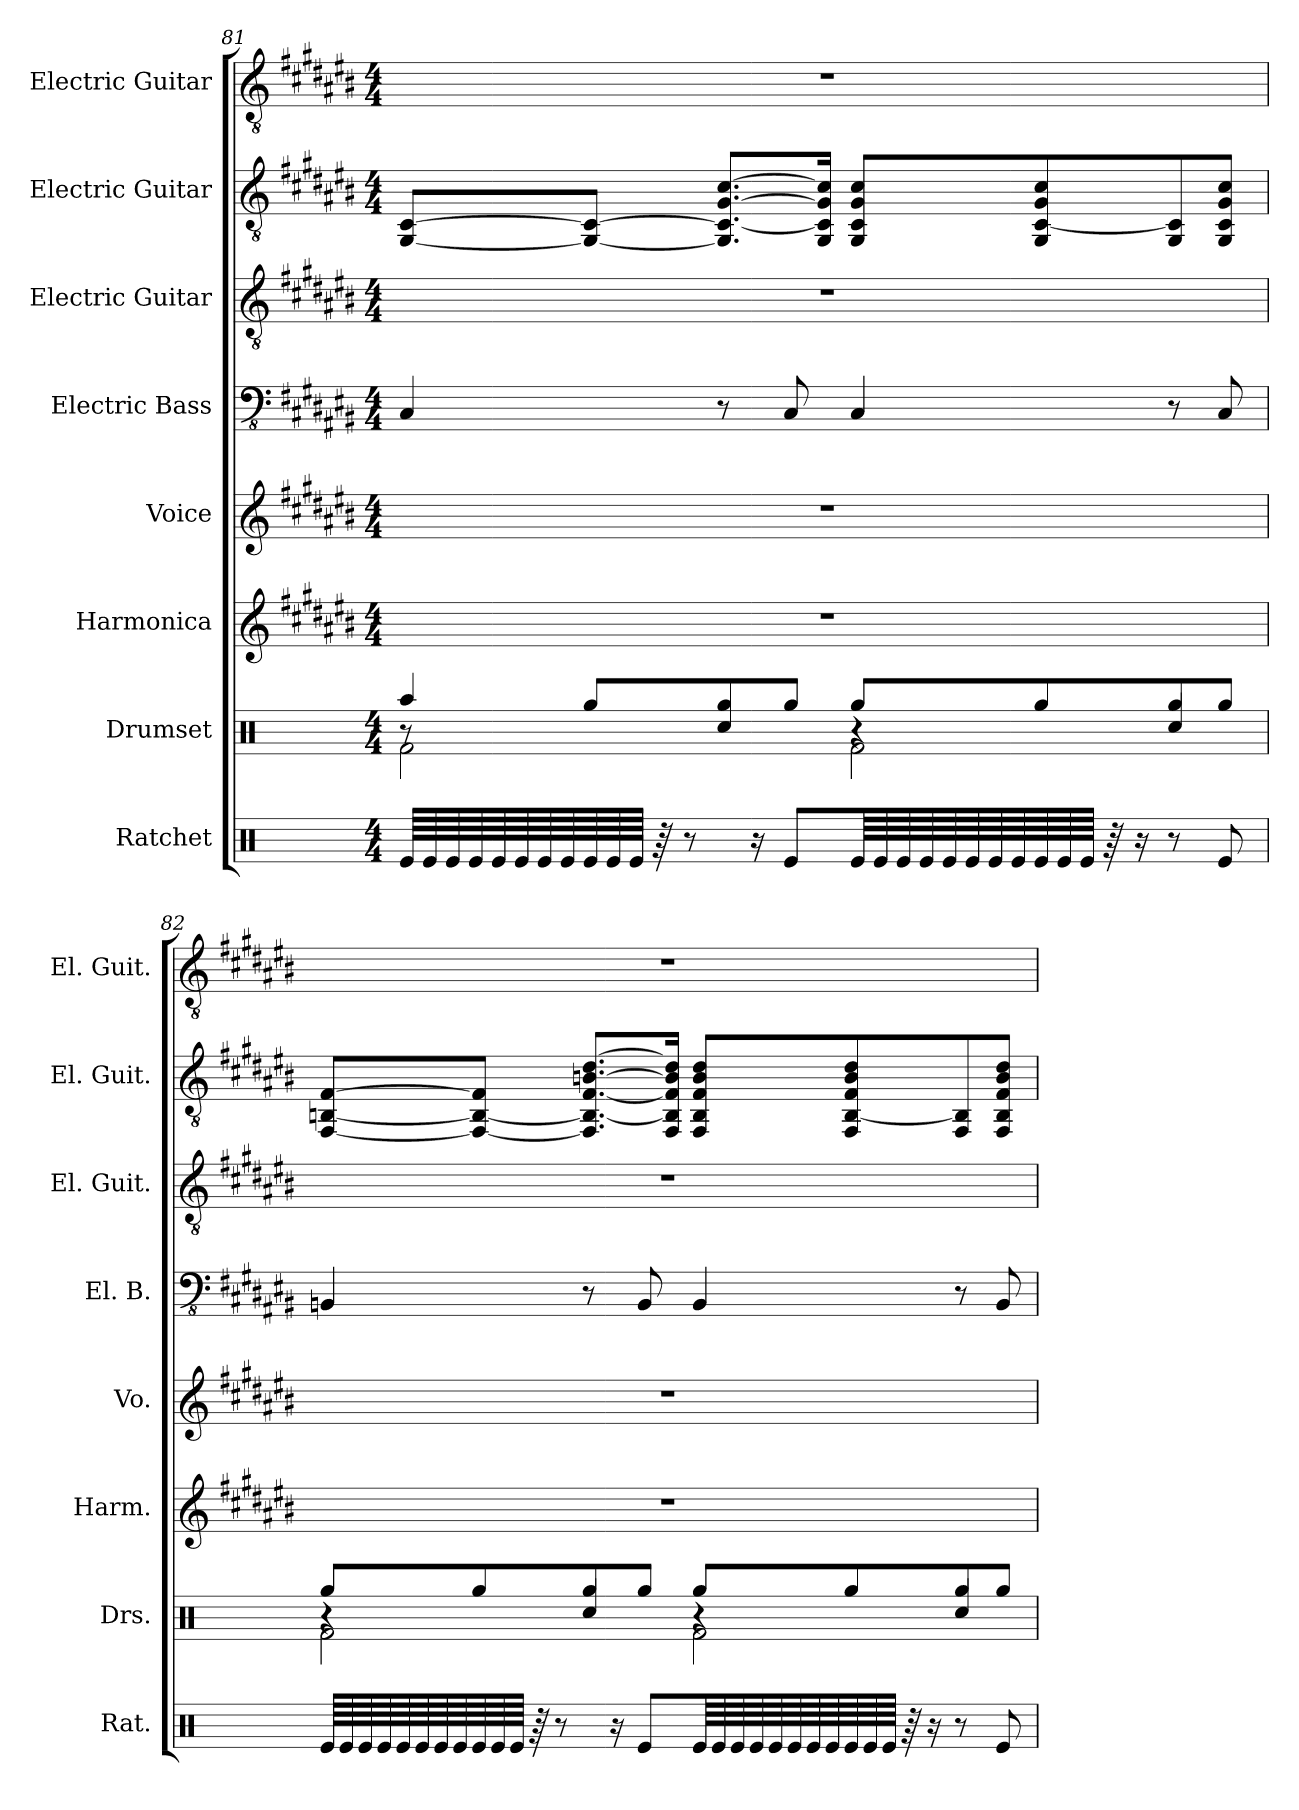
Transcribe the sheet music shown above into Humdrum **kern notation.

**kern	**kern	**kern	**kern	**kern	**kern	**kern	**kern
*part8	*part7	*part6	*part5	*part4	*part3	*part2	*part1
*staff8	*staff7	*staff6	*staff5	*staff4	*staff3	*staff2	*staff1
*I"Ratchet	*I"Drumset	*I"Harmonica	*I"Voice	*I"Electric Bass	*I"Electric Guitar	*I"Electric Guitar	*I"Electric Guitar
*I'Rat.	*I'Drs.	*I'Harm.	*I'Vo.	*I'El. B.	*I'El. Guit.	*I'El. Guit.	*I'El. Guit.
!!LO:PB:g=z
*clefX	*clefX	*clefG2	*clefG2	*clefFv4	*clefGv2	*clefGv2	*clefGv2
*k[]	*k[]	*k[f#c#g#d#a#e#b#]	*k[f#c#g#d#a#e#b#]	*k[f#c#g#d#a#e#b#]	*k[f#c#g#d#a#e#b#]	*k[f#c#g#d#a#e#b#]	*k[f#c#g#d#a#e#b#]
*M4/4	*M4/4	*M4/4	*M4/4	*M4/4	*M4/4	*M4/4	*M4/4
=81	=81	=81	=81	=81	=81	=81	=81
*	*^	*	*	*	*	*	*
*	*	*^	*	*	*	*	*	*
64Re/LLLL	4Raa/	2Rf\	8r	1r	1r	4CC#/	1r	[8GG#/ [8C#/L	1r
64Re/	.	.	.	.	.	.	.	.	.
64Re/	.	.	.	.	.	.	.	.	.
64Re/	.	.	.	.	.	.	.	.	.
64Re/	.	.	.	.	.	.	.	.	.
64Re/	.	.	.	.	.	.	.	.	.
64Re/	.	.	.	.	.	.	.	.	.
64Re/	.	.	.	.	.	.	.	.	.
64Re/	.	.	8Rgg/L	.	.	.	.	8GG#/_ 8C#/_J	.
64Re/	.	.	.	.	.	.	.	.	.
64Re/JJJJ	.	.	.	.	.	.	.	.	.
64r	.	.	.	.	.	.	.	.	.
8r	.	.	.	.	.	.	.	.	.
.	4Rcc/	.	8Rgg/	.	.	8r	.	8.GG#/] 8.C#/_ [8.G#/ [8.c#/L	.
16r	.	.	.	.	.	.	.	.	.
8Re/L	.	.	8Rgg/J	.	.	8CC#/	.	.	.
.	.	.	.	.	.	.	.	16GG#/ 16C#/] 16G#/] 16c#/]Jk	.
64Re/LLL	4r	2Rf\	8Rgg/L	.	.	4CC#/	.	8GG#/ 8C#/ 8G#/ 8c#/L	.
64Re/	.	.	.	.	.	.	.	.	.
64Re/	.	.	.	.	.	.	.	.	.
64Re/	.	.	.	.	.	.	.	.	.
64Re/	.	.	.	.	.	.	.	.	.
64Re/	.	.	.	.	.	.	.	.	.
64Re/	.	.	.	.	.	.	.	.	.
64Re/	.	.	.	.	.	.	.	.	.
64Re/	.	.	8Rgg/	.	.	.	.	8GG#/ [8C#/ 8G#/ 8c#/	.
64Re/	.	.	.	.	.	.	.	.	.
64Re/JJJJ	.	.	.	.	.	.	.	.	.
64r	.	.	.	.	.	.	.	.	.
16r	.	.	.	.	.	.	.	.	.
8r	4Rcc/	.	8Rgg/	.	.	8r	.	8GG#/ 8C#/]	.
8Re/	.	.	8Rgg/J	.	.	8CC#/	.	8GG#/ 8C#/ 8G#/ 8c#/J	.
!!LO:PB:g=z
=82	=82	=82	=82	=82	=82	=82	=82	=82	=82
64Re/LLLL	4r	2Rf\	8Rgg/L	1r	1r	4BBBn/	1r	[8FF#/ [8BBn/ [8F#/L	1r
64Re/	.	.	.	.	.	.	.	.	.
64Re/	.	.	.	.	.	.	.	.	.
64Re/	.	.	.	.	.	.	.	.	.
64Re/	.	.	.	.	.	.	.	.	.
64Re/	.	.	.	.	.	.	.	.	.
64Re/	.	.	.	.	.	.	.	.	.
64Re/	.	.	.	.	.	.	.	.	.
64Re/	.	.	8Rgg/	.	.	.	.	8FF#/_ 8BB/_ 8F#/]J	.
64Re/	.	.	.	.	.	.	.	.	.
64Re/JJJJ	.	.	.	.	.	.	.	.	.
64r	.	.	.	.	.	.	.	.	.
8r	.	.	.	.	.	.	.	.	.
.	4Rcc/	.	8Rgg/	.	.	8r	.	8.FF#/] 8.BB/_ [8.F#/ [8.Bn/ [8.d#/L	.
16r	.	.	.	.	.	.	.	.	.
8Re/L	.	.	8Rgg/J	.	.	8BBB/	.	.	.
.	.	.	.	.	.	.	.	16FF#/ 16BB/] 16F#/] 16B/] 16d#/]Jk	.
64Re/LLL	4r	2Rf\	8Rgg/L	.	.	4BBB/	.	8FF#/ 8BB/ 8F#/ 8B/ 8d#/L	.
64Re/	.	.	.	.	.	.	.	.	.
64Re/	.	.	.	.	.	.	.	.	.
64Re/	.	.	.	.	.	.	.	.	.
64Re/	.	.	.	.	.	.	.	.	.
64Re/	.	.	.	.	.	.	.	.	.
64Re/	.	.	.	.	.	.	.	.	.
64Re/	.	.	.	.	.	.	.	.	.
64Re/	.	.	8Rgg/	.	.	.	.	8FF#/ [8BB/ 8F#/ 8B/ 8d#/	.
64Re/	.	.	.	.	.	.	.	.	.
64Re/JJJJ	.	.	.	.	.	.	.	.	.
64r	.	.	.	.	.	.	.	.	.
16r	.	.	.	.	.	.	.	.	.
8r	4Rcc/	.	8Rgg/	.	.	8r	.	8FF#/ 8BB/]	.
8Re/	.	.	8Rgg/J	.	.	8BBB/	.	8FF#/ 8BB/ 8F#/ 8B/ 8d#/J	.
*	*v	*v	*v	*	*	*	*	*	*
=	=	=	=	=	=	=	=
*-	*-	*-	*-	*-	*-	*-	*-
